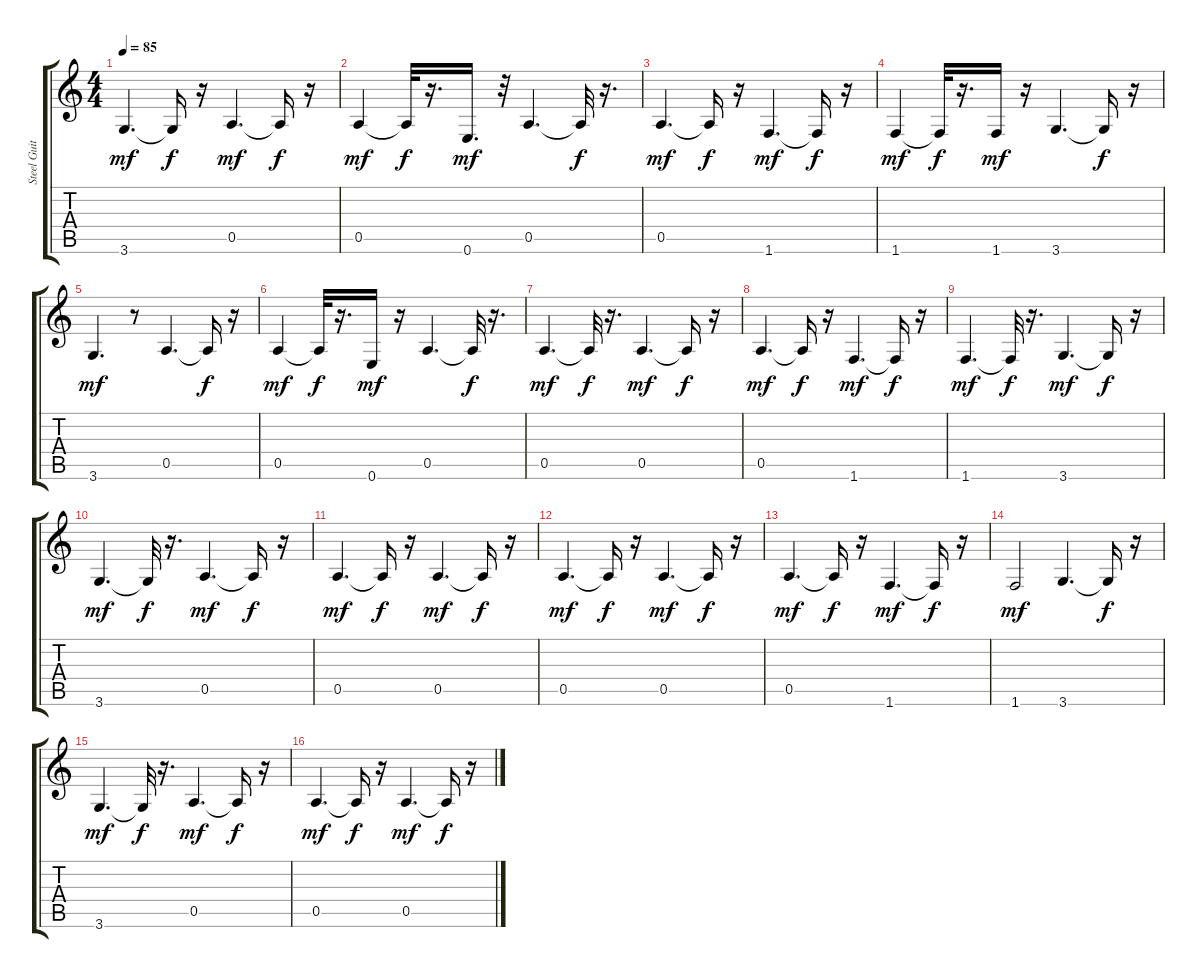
\track ("Steel Guitar 3" "Steel Guit") {instrument acousticguitarsteel}
\staff {score tabs}
\tuning (E4 B3 G3 D3 A2 E2) {hide}
\ts (4 4)
\tempo 85
\clef g2
\ks c
3.6.4{d dy mf} 3.6{t}.16{dy f} r.16 0.5.4{d dy mf} 0.5{t}.16{dy f} r.16 |
0.5.4{dy mf} 0.5{t}.32{dy f} r.16{d} 0.6.16{d dy mf} r.32 0.5.4{d} 0.5{t}.32{dy f} r.16{d} |
0.5.4{d dy mf} 0.5{t}.16{dy f} r.16 1.6.4{d dy mf} 1.6{t}.16{dy f} r.16 |
1.6.4{dy mf} 1.6{t}.32{dy f} r.16{d} 1.6.16{dy mf} r.16 3.6.4{d} 3.6{t}.16{dy f} r.16 |
3.6.4{d dy mf} r.8 0.5.4{d} 0.5{t}.16{dy f} r.16 |
0.5.4{dy mf} 0.5{t}.32{dy f} r.16{d} 0.6.16{dy mf} r.16 0.5.4{d} 0.5{t}.32{dy f} r.16{d} |
0.5.4{d dy mf} 0.5{t}.32{dy f} r.16{d} 0.5.4{d dy mf} 0.5{t}.16{dy f} r.16 |
0.5.4{d dy mf} 0.5{t}.16{dy f} r.16 1.6.4{d dy mf} 1.6{t}.16{dy f} r.16 |
1.6.4{d dy mf} 1.6{t}.32{dy f} r.16{d} 3.6.4{d dy mf} 3.6{t}.16{dy f} r.16 |
3.6.4{d dy mf} 3.6{t}.32{dy f} r.16{d} 0.5.4{d dy mf} 0.5{t}.16{dy f} r.16 |
0.5.4{d dy mf} 0.5{t}.16{dy f} r.16 0.5.4{d dy mf} 0.5{t}.16{dy f} r.16 |
0.5.4{d dy mf} 0.5{t}.16{dy f} r.16 0.5.4{d dy mf} 0.5{t}.16{dy f} r.16 |
0.5.4{d dy mf} 0.5{t}.16{dy f} r.16 1.6.4{d dy mf} 1.6{t}.16{dy f} r.16 |
1.6.2{dy mf} 3.6.4{d} 3.6{t}.16{dy f} r.16 |
3.6.4{d dy mf} 3.6{t}.32{dy f} r.16{d} 0.5.4{d dy mf} 0.5{t}.16{dy f} r.16 |
0.5.4{d dy mf} 0.5{t}.16{dy f} r.16 0.5.4{d dy mf} 0.5{t}.16{dy f} r.16
